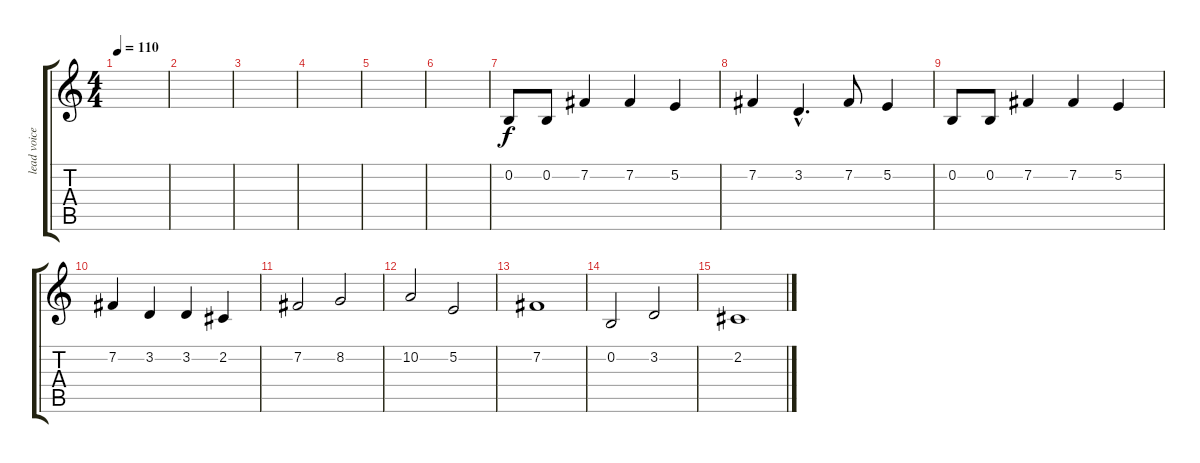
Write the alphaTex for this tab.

\track ("lead voice" "lead voice") {instrument trombone}
\staff {score tabs}
\tuning (E4 B3 G3 D3 A2 E2) {hide}
\ts (4 4)
\tempo 110
\clef g2
\ks c
|
|
|
|
|
|
0.2.8{dy f} 0.2.8 7.2.4 7.2.4 5.2.4 |
7.2.4 3.2{hac}.4{d} 7.2.8 5.2.4 |
0.2.8 0.2.8 7.2.4 7.2.4 5.2.4 |
7.2.4 3.2.4 3.2.4 2.2.4 |
7.2.2 8.2.2 |
10.2.2 5.2.2 |
7.2.1 |
0.2.2 3.2.2 |
2.2.1
